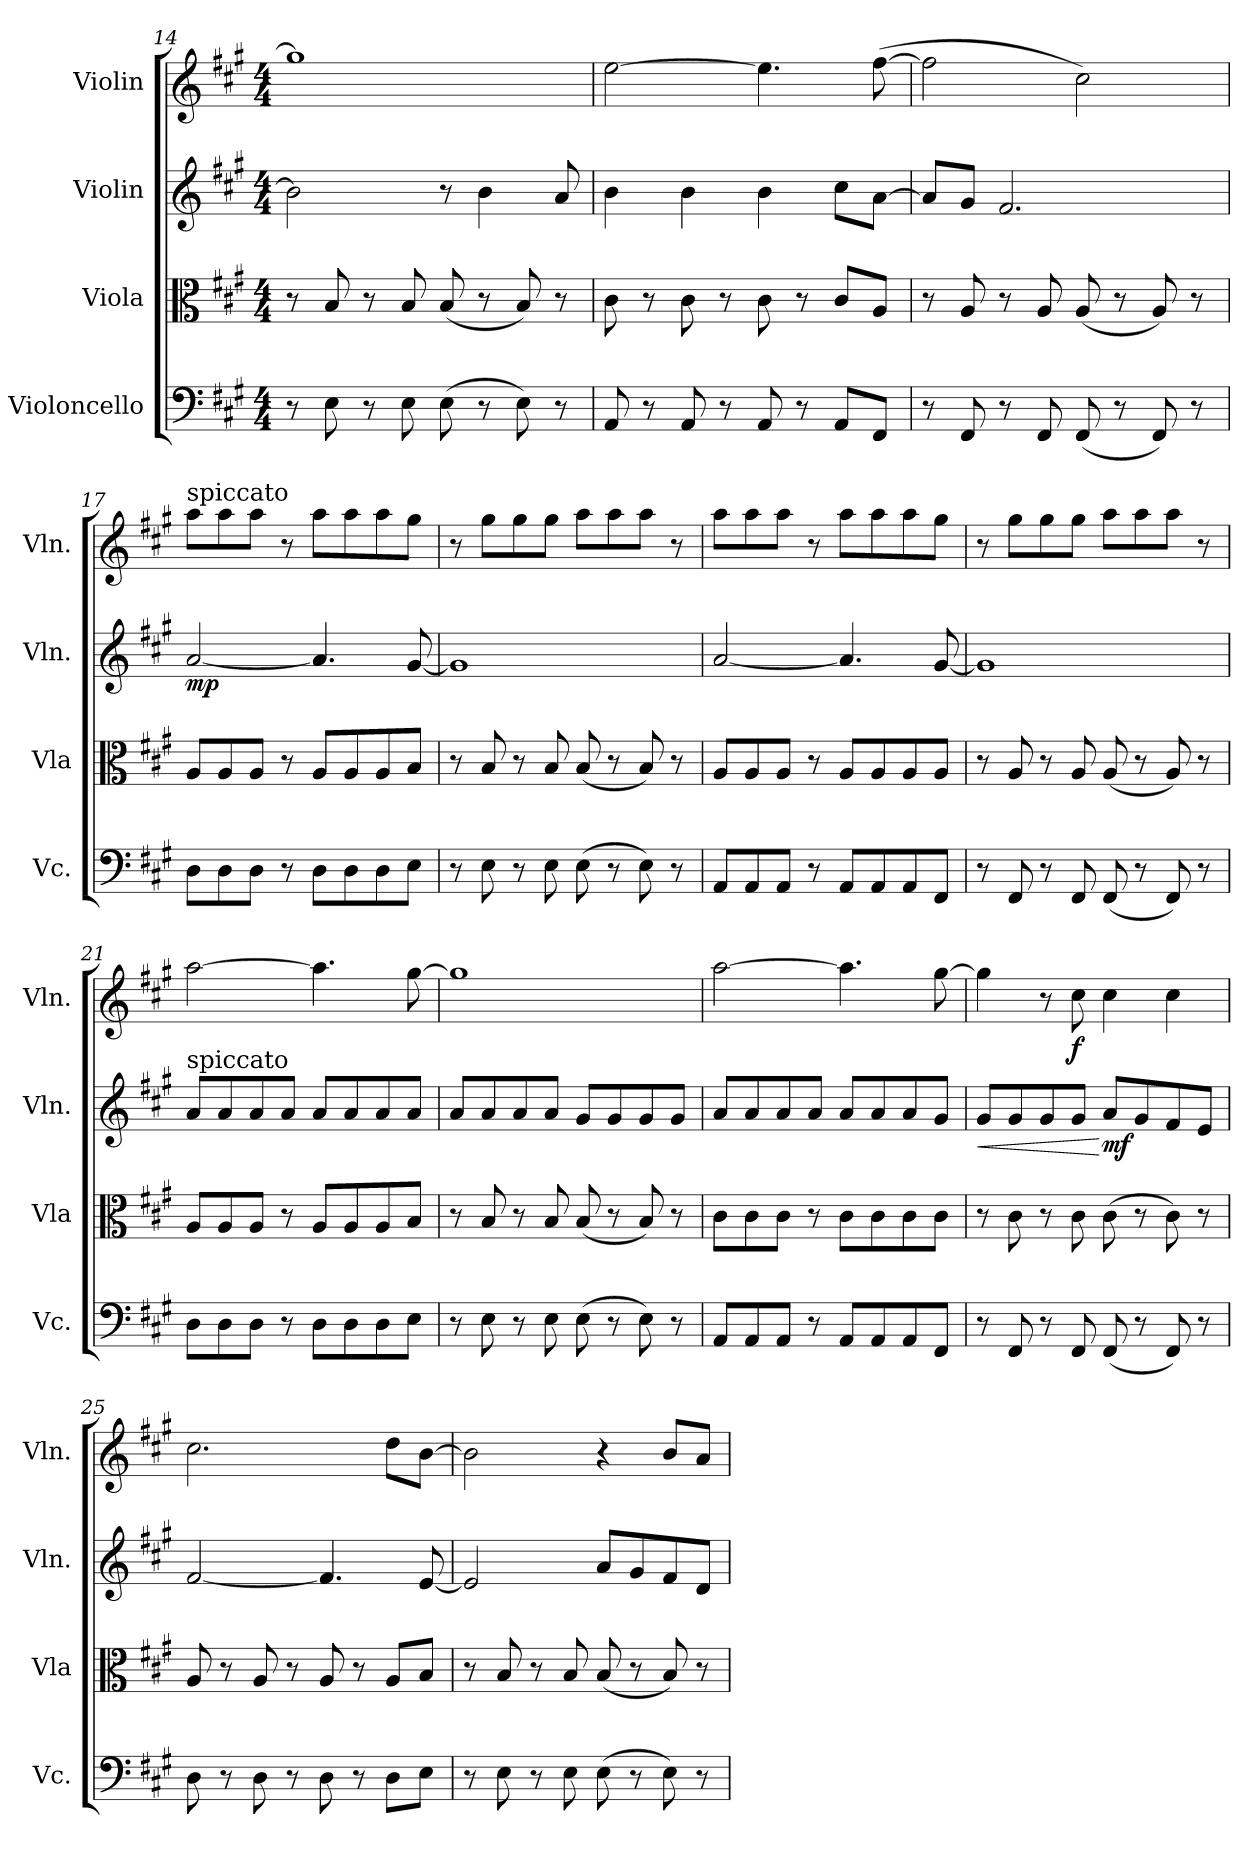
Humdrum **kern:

**kern	**kern	**kern	**dynam	**kern	**dynam
*part4	*part3	*part2	*part2	*part1	*part1
*staff4	*staff3	*staff2	*staff2	*staff1	*staff1
*I"Violoncello	*I"Viola	*I"Violin	*	*I"Violin	*
*I'Vc.	*I'Vla	*I'Vln.	*	*I'Vln.	*
*clefF4	*clefC3	*clefG2	*	*clefG2	*
*k[f#c#g#]	*k[f#c#g#]	*k[f#c#g#]	*	*k[f#c#g#]	*
*M4/4	*M4/4	*M4/4	*	*M4/4	*
=14	=14	=14	=14	=14	=14
8r	8r	2b\]	.	1gg#]	.
8E\	8B/	.	.	.	.
8r	8r	.	.	.	.
8E\	8B/	.	.	.	.
(8E\	(8B/	8r	.	.	.
8r	8r	4b\	.	.	.
8E\)	8B/)	.	.	.	.
8r	8r	8a/	.	.	.
=15	=15	=15	=15	=15	=15
8AA/	8c#\	4b\	.	[2ee\	.
8r	8r	.	.	.	.
8AA/	8c#\	4b\	.	.	.
8r	8r	.	.	.	.
8AA/	8c#\	4b\	.	4.ee\]	.
8r	8r	.	.	.	.
8AA/L	8c#/L	8cc#\L	.	.	.
8FF#/J	8A/J	[8a\J	.	([8ff#\	.
=16	=16	=16	=16	=16	=16
8r	8r	8a/L]	.	2ff#\]	.
8FF#/	8A/	8g#/J	.	.	.
8r	8r	2.f#/	.	.	.
8FF#/	8A/	.	.	.	.
(8FF#/	(8A/	.	.	2cc#\)	.
8r	8r	.	.	.	.
8FF#/)	8A/)	.	.	.	.
8r	8r	.	.	.	.
!!LO:LB:g=z
=17	=17	=17	=17	=17	=17
!	!	!	!	!LO:TX:a:t=spiccato	!
!	!	!	!LO:DY:b	!	!
8D\L	8A/L	[2a/	mp	8aa\L	.
8D\	8A/	.	.	8aa\	.
8D\J	8A/J	.	.	8aa\J	.
8r	8r	.	.	8r	.
8D\L	8A/L	4.a/]	.	8aa\L	.
8D\	8A/	.	.	8aa\	.
8D\	8A/	.	.	8aa\	.
8E\J	8B/J	[8g#/	.	8gg#\J	.
=18	=18	=18	=18	=18	=18
8r	8r	1g#]	.	8r	.
8E\	8B/	.	.	8gg#\L	.
8r	8r	.	.	8gg#\	.
8E\	8B/	.	.	8gg#\J	.
(8E\	(8B/	.	.	8aa\L	.
8r	8r	.	.	8aa\	.
8E\)	8B/)	.	.	8aa\J	.
8r	8r	.	.	8r	.
=19	=19	=19	=19	=19	=19
8AA/L	8A/L	[2a/	.	8aa\L	.
8AA/	8A/	.	.	8aa\	.
8AA/J	8A/J	.	.	8aa\J	.
8r	8r	.	.	8r	.
8AA/L	8A/L	4.a/]	.	8aa\L	.
8AA/	8A/	.	.	8aa\	.
8AA/	8A/	.	.	8aa\	.
8FF#/J	8A/J	[8g#/	.	8gg#\J	.
=20	=20	=20	=20	=20	=20
8r	8r	1g#]	.	8r	.
8FF#/	8A/	.	.	8gg#\L	.
8r	8r	.	.	8gg#\	.
8FF#/	8A/	.	.	8gg#\J	.
(8FF#/	(8A/	.	.	8aa\L	.
8r	8r	.	.	8aa\	.
8FF#/)	8A/)	.	.	8aa\J	.
8r	8r	.	.	8r	.
!!LO:PB:g=z
=21	=21	=21	=21	=21	=21
!	!	!LO:TX:a:t=spiccato	!	!	!
8D\L	8A/L	8a/L	.	[2aa\	.
8D\	8A/	8a/	.	.	.
8D\J	8A/J	8a/	.	.	.
8r	8r	8a/J	.	.	.
8D\L	8A/L	8a/L	.	4.aa\]	.
8D\	8A/	8a/	.	.	.
8D\	8A/	8a/	.	.	.
8E\J	8B/J	8a/J	.	[8gg#\	.
=22	=22	=22	=22	=22	=22
8r	8r	8a/L	.	1gg#]	.
8E\	8B/	8a/	.	.	.
8r	8r	8a/	.	.	.
8E\	8B/	8a/J	.	.	.
(8E\	(8B/	8g#/L	.	.	.
8r	8r	8g#/	.	.	.
8E\)	8B/)	8g#/	.	.	.
8r	8r	8g#/J	.	.	.
=23	=23	=23	=23	=23	=23
8AA/L	8c#\L	8a/L	.	[2aa\	.
8AA/	8c#\	8a/	.	.	.
8AA/J	8c#\J	8a/	.	.	.
8r	8r	8a/J	.	.	.
8AA/L	8c#\L	8a/L	.	4.aa\]	.
8AA/	8c#\	8a/	.	.	.
8AA/	8c#\	8a/	.	.	.
8FF#/J	8c#\J	8g#/J	.	[8gg#\	.
=24	=24	=24	=24	=24	=24
!	!	!	!LO:HP:b	!	!
8r	8r	8g#/L	<	4gg#\]	.
8FF#/	8c#\	8g#/	.	.	.
8r	8r	8g#/	.	8r	.
!	!	!	!	!	!LO:DY:b
8FF#/	8c#\	8g#/J	.	8cc#\	f
!	!	!	!LO:DY:n=1:b	!	!
(8FF#/	(8c#\	8a/L	[ mf	4cc#\	.
8r	8r	8g#/	.	.	.
8FF#/)	8c#\)	8f#/	.	4cc#\	.
8r	8r	8e/J	.	.	.
!!LO:LB:g=z
=25	=25	=25	=25	=25	=25
8D\	8A/	[2f#/	.	2.cc#\	.
8r	8r	.	.	.	.
8D\	8A/	.	.	.	.
8r	8r	.	.	.	.
8D\	8A/	4.f#/]	.	.	.
8r	8r	.	.	.	.
8D\L	8A/L	.	.	8dd\L	.
8E\J	8B/J	[8e/	.	[8b\J	.
=26	=26	=26	=26	=26	=26
8r	8r	2e/]	.	2b\]	.
8E\	8B/	.	.	.	.
8r	8r	.	.	.	.
8E\	8B/	.	.	.	.
(8E\	(8B/	8a/L	.	4r	.
8r	8r	8g#/	.	.	.
8E\)	8B/)	8f#/	.	8b/L	.
8r	8r	8d/J	.	8a/J	.
=	=	=	=	=	=
*-	*-	*-	*-	*-	*-
